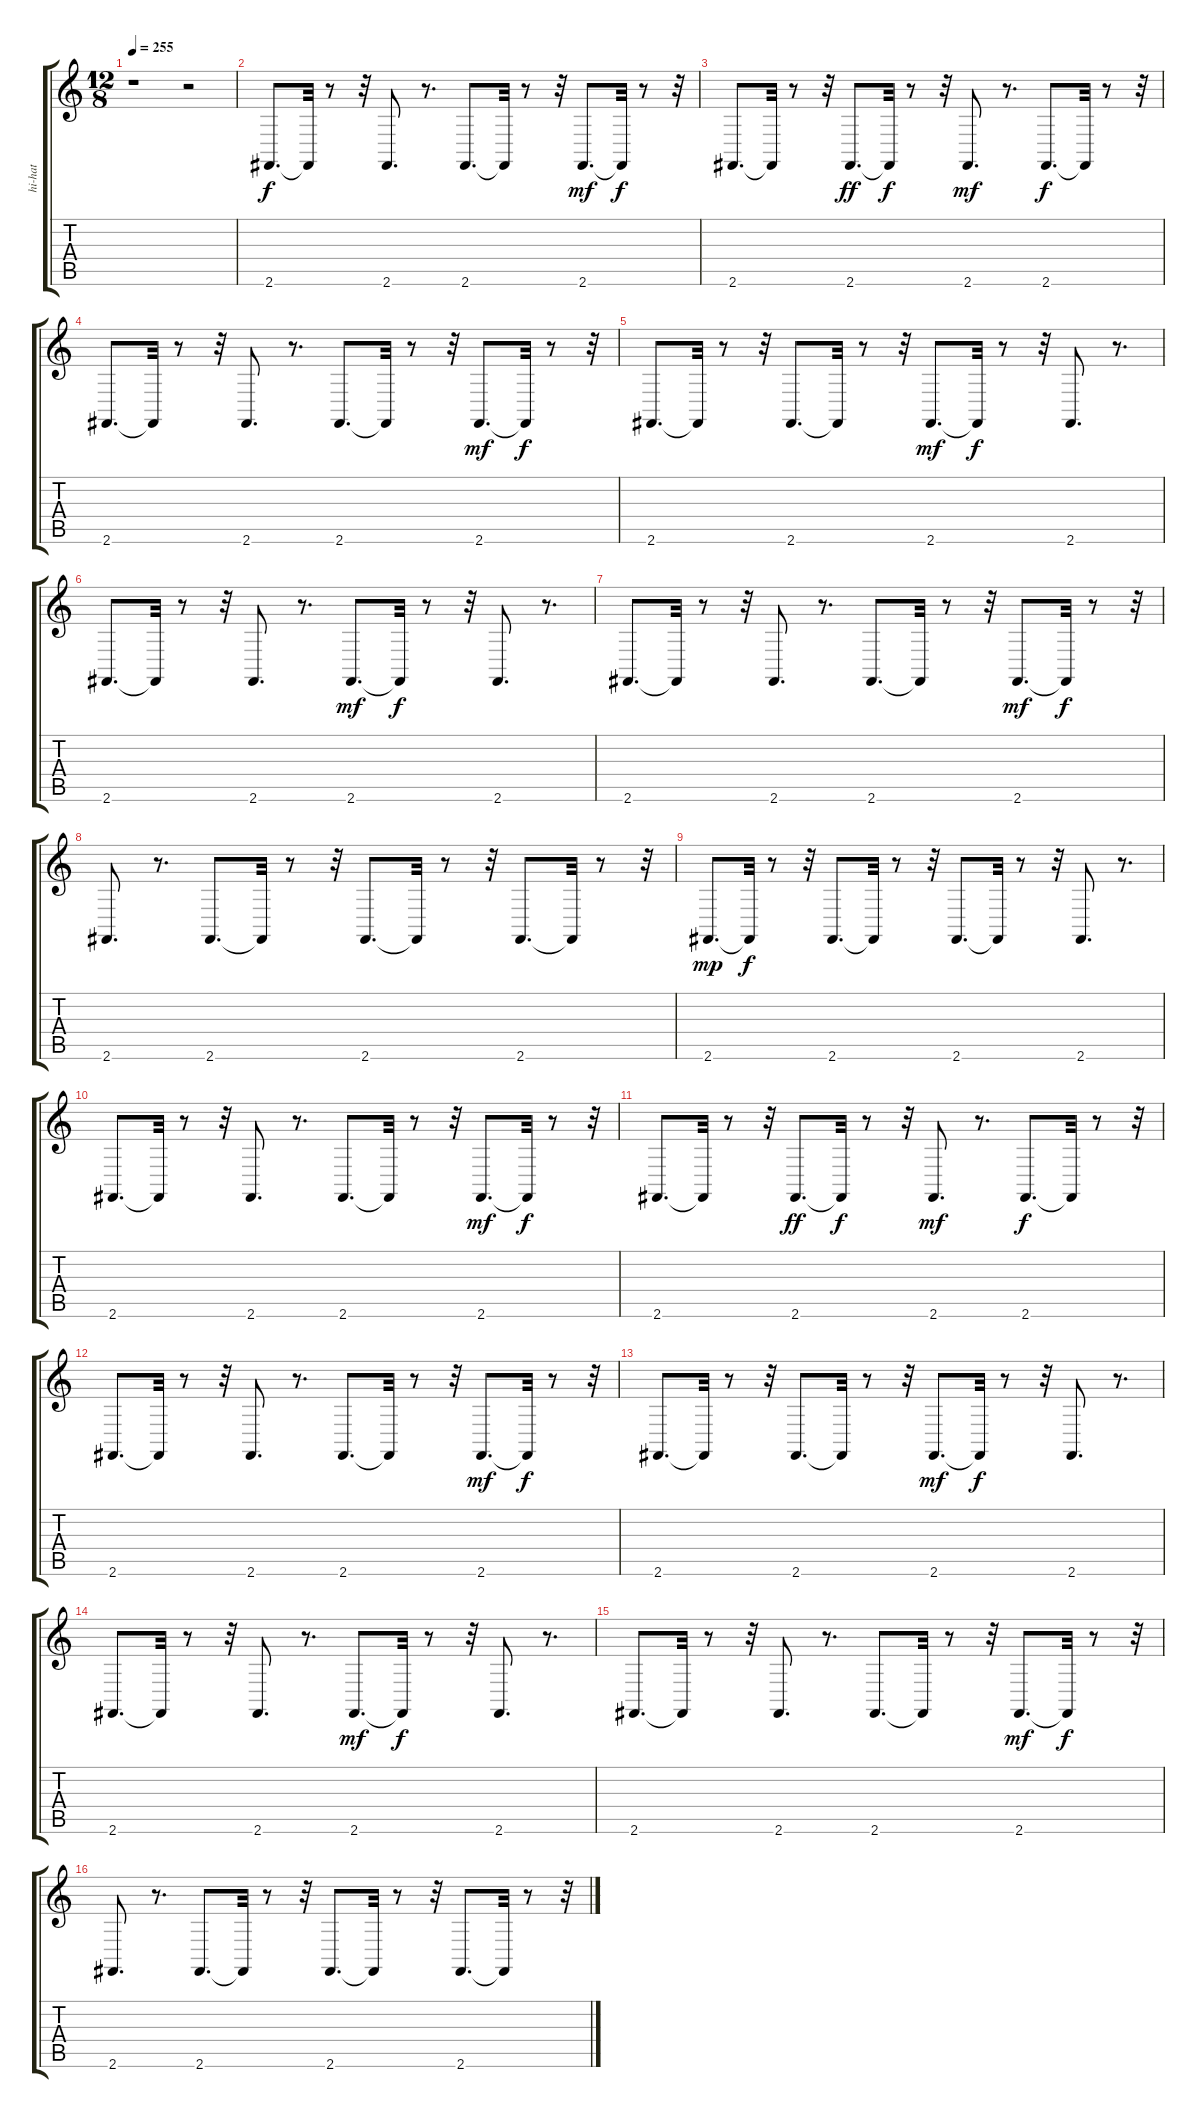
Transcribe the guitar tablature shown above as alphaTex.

\track ("hi-hat              " "hi-hat    ") {instrument drawbarorgan}
\staff {score tabs}
\tuning (E4 B3 G3 D3 A2 E2) {hide}
\ts (12 8)
\tempo 255
\clef g2
\ks c
r.1{dy f} r.2 |
2.6.8{d} 2.6{t}.32 r.8 r.32 2.6.8{d} r.8{d} 2.6.8{d} 2.6{t}.32 r.8 r.32 2.6.8{d dy mf} 2.6{t}.32{dy f} r.8 r.32 |
2.6.8{d} 2.6{t}.32 r.8 r.32 2.6.8{d dy ff} 2.6{t}.32{dy f} r.8 r.32 2.6.8{d dy mf} r.8{d} 2.6.8{d dy f} 2.6{t}.32 r.8 r.32 |
2.6.8{d} 2.6{t}.32 r.8 r.32 2.6.8{d} r.8{d} 2.6.8{d} 2.6{t}.32 r.8 r.32 2.6.8{d dy mf} 2.6{t}.32{dy f} r.8 r.32 |
2.6.8{d} 2.6{t}.32 r.8 r.32 2.6.8{d} 2.6{t}.32 r.8 r.32 2.6.8{d dy mf} 2.6{t}.32{dy f} r.8 r.32 2.6.8{d} r.8{d} |
2.6.8{d} 2.6{t}.32 r.8 r.32 2.6.8{d} r.8{d} 2.6.8{d dy mf} 2.6{t}.32{dy f} r.8 r.32 2.6.8{d} r.8{d} |
2.6.8{d} 2.6{t}.32 r.8 r.32 2.6.8{d} r.8{d} 2.6.8{d} 2.6{t}.32 r.8 r.32 2.6.8{d dy mf} 2.6{t}.32{dy f} r.8 r.32 |
2.6.8{d} r.8{d} 2.6.8{d} 2.6{t}.32 r.8 r.32 2.6.8{d} 2.6{t}.32 r.8 r.32 2.6.8{d} 2.6{t}.32 r.8 r.32 |
2.6.8{d dy mp} 2.6{t}.32{dy f} r.8 r.32 2.6.8{d} 2.6{t}.32 r.8 r.32 2.6.8{d} 2.6{t}.32 r.8 r.32 2.6.8{d} r.8{d} |
2.6.8{d} 2.6{t}.32 r.8 r.32 2.6.8{d} r.8{d} 2.6.8{d} 2.6{t}.32 r.8 r.32 2.6.8{d dy mf} 2.6{t}.32{dy f} r.8 r.32 |
2.6.8{d} 2.6{t}.32 r.8 r.32 2.6.8{d dy ff} 2.6{t}.32{dy f} r.8 r.32 2.6.8{d dy mf} r.8{d} 2.6.8{d dy f} 2.6{t}.32 r.8 r.32 |
2.6.8{d} 2.6{t}.32 r.8 r.32 2.6.8{d} r.8{d} 2.6.8{d} 2.6{t}.32 r.8 r.32 2.6.8{d dy mf} 2.6{t}.32{dy f} r.8 r.32 |
2.6.8{d} 2.6{t}.32 r.8 r.32 2.6.8{d} 2.6{t}.32 r.8 r.32 2.6.8{d dy mf} 2.6{t}.32{dy f} r.8 r.32 2.6.8{d} r.8{d} |
2.6.8{d} 2.6{t}.32 r.8 r.32 2.6.8{d} r.8{d} 2.6.8{d dy mf} 2.6{t}.32{dy f} r.8 r.32 2.6.8{d} r.8{d} |
2.6.8{d} 2.6{t}.32 r.8 r.32 2.6.8{d} r.8{d} 2.6.8{d} 2.6{t}.32 r.8 r.32 2.6.8{d dy mf} 2.6{t}.32{dy f} r.8 r.32 |
2.6.8{d} r.8{d} 2.6.8{d} 2.6{t}.32 r.8 r.32 2.6.8{d} 2.6{t}.32 r.8 r.32 2.6.8{d} 2.6{t}.32 r.8 r.32
